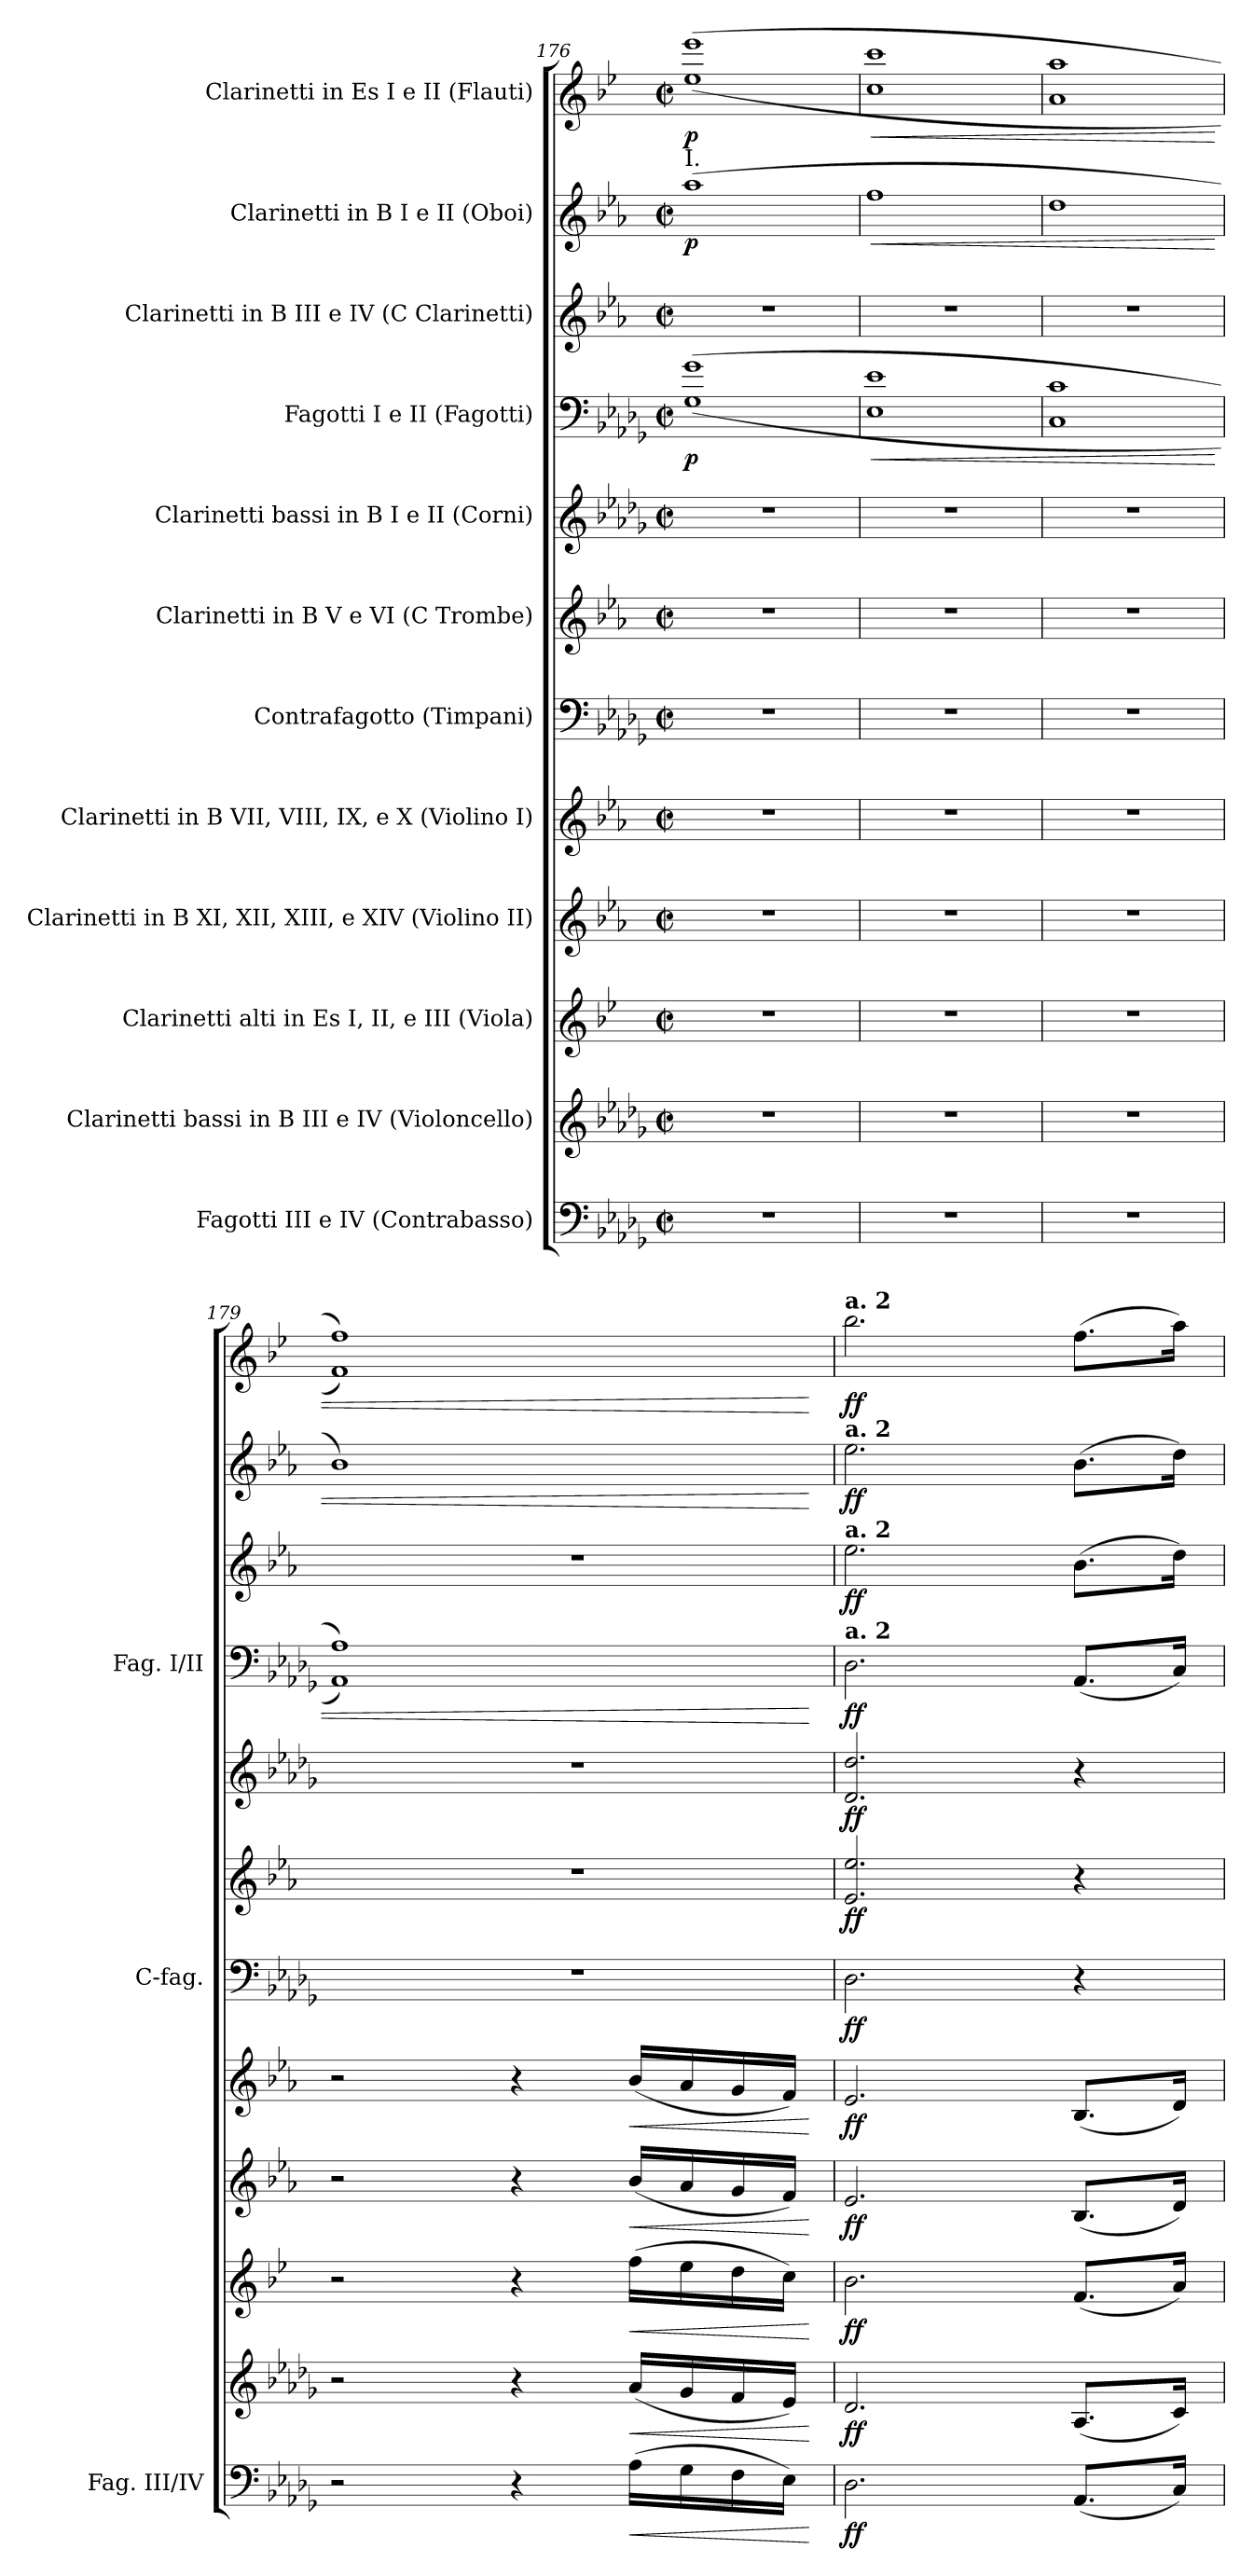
**kern	**dynam	**kern	**dynam	**kern	**dynam	**kern	**dynam	**kern	**dynam	**kern	**dynam	**kern	**dynam	**kern	**dynam	**kern	**dynam	**kern	**dynam	**kern	**dynam	**kern	**dynam
*part12	*part12	*part11	*part11	*part10	*part10	*part9	*part9	*part8	*part8	*part7	*part7	*part6	*part6	*part5	*part5	*part4	*part4	*part3	*part3	*part2	*part2	*part1	*part1
*staff12	*staff12	*staff11	*staff11	*staff10	*staff10	*staff9	*staff9	*staff8	*staff8	*staff7	*staff7	*staff6	*staff6	*staff5	*staff5	*staff4	*staff4	*staff3	*staff3	*staff2	*staff2	*staff1	*staff1
*I"Fagotti III e IV (Contrabasso)	*	*I"Clarinetti bassi in B III e IV (Violoncello)	*	*I"Clarinetti alti in Es I, II, e III (Viola)	*	*I"Clarinetti in B XI, XII, XIII, e XIV (Violino II)	*	*I"Clarinetti in B VII, VIII, IX, e X (Violino I)	*	*I"Contrafagotto (Timpani)	*	*I"Clarinetti in B V e VI (C Trombe)	*	*I"Clarinetti bassi in B I e II (Corni)	*	*I"Fagotti I e II (Fagotti)	*	*I"Clarinetti in B III e IV (C Clarinetti)	*	*I"Clarinetti in B I e II (Oboi)	*	*I"Clarinetti in Es I e II (Flauti)	*
*I'Fag. III/IV	*	*	*	*	*	*	*	*	*	*I'C-fag.	*	*	*	*	*	*I'Fag. I/II	*	*	*	*	*	*	*
*clefF4	*	*clefG2	*	*clefG2	*	*clefG2	*	*clefG2	*	*clefF4	*	*clefG2	*	*clefG2	*	*clefF4	*	*clefG2	*	*clefG2	*	*clefG2	*
*	*	*ITrd8c14	*	*ITrd5c9	*	*ITrd1c2	*	*ITrd1c2	*	*ITrd7c12	*	*ITrd1c2	*	*ITrd8c14	*	*	*	*ITrd1c2	*	*ITrd1c2	*	*ITrd-2c-3	*
*k[b-e-a-d-g-]	*	*k[b-e-a-d-g-]	*	*k[b-e-a-d-g-]	*	*k[b-e-a-d-g-]	*	*k[b-e-a-d-g-]	*	*k[b-e-a-d-g-]	*	*k[b-e-a-d-g-]	*	*k[b-e-a-d-g-]	*	*k[b-e-a-d-g-]	*	*k[b-e-a-d-g-]	*	*k[b-e-a-d-g-]	*	*k[b-e-a-d-g-]	*
*M2/2	*	*M2/2	*	*M2/2	*	*M2/2	*	*M2/2	*	*M2/2	*	*M2/2	*	*M2/2	*	*M2/2	*	*M2/2	*	*M2/2	*	*M2/2	*
*met(c|)	*	*met(c|)	*	*met(c|)	*	*met(c|)	*	*met(c|)	*	*met(c|)	*	*met(c|)	*	*met(c|)	*	*met(c|)	*	*met(c|)	*	*met(c|)	*	*met(c|)	*
=176	=176	=176	=176	=176	=176	=176	=176	=176	=176	=176	=176	=176	=176	=176	=176	=176	=176	=176	=176	=176	=176	=176	=176
!	!	!	!	!	!	!	!	!	!	!	!	!	!	!	!	!	!	!	!	!LO:TX:a:t=I.	!	!	!
!	!	!	!	!	!	!	!	!	!	!	!	!	!	!	!	!	!LO:DY:b	!	!	!	!LO:DY:b	!	!LO:DY:b
1r	.	1r	.	1r	.	1r	.	1r	.	1r	.	1r	.	1r	.	(>(<1G- 1g-	p	1r	.	(>1gg-	p	(>(<1gg- 1ggg-	p
=177	=177	=177	=177	=177	=177	=177	=177	=177	=177	=177	=177	=177	=177	=177	=177	=177	=177	=177	=177	=177	=177	=177	=177
!	!	!	!	!	!	!	!	!	!	!	!	!	!	!	!	!	!LO:HP:b	!	!	!	!LO:HP:b	!	!LO:HP:b
1r	.	1r	.	1r	.	1r	.	1r	.	1r	.	1r	.	1r	.	1E- 1e-	<	1r	.	1ee-	<	1ee- 1eee-	<
=178	=178	=178	=178	=178	=178	=178	=178	=178	=178	=178	=178	=178	=178	=178	=178	=178	=178	=178	=178	=178	=178	=178	=178
1r	.	1r	.	1r	.	1r	.	1r	.	1r	.	1r	.	1r	.	1C 1c	.	1r	.	1cc	.	1cc 1ccc	.
!!LO:PB:g=z
=179	=179	=179	=179	=179	=179	=179	=179	=179	=179	=179	=179	=179	=179	=179	=179	=179	=179	=179	=179	=179	=179	=179	=179
2r	.	2r	.	2r	.	2r	.	2r	.	1r	.	1r	.	1r	.	1AA- 1A-))	.	1r	.	1a-)	.	1a- 1aa-))	.
4r	.	4r	.	4r	.	4r	.	4r	.	.	.	.	.	.	.	.	.	.	.	.	.	.	.
!	!LO:HP:b	!	!LO:HP:b	!	!LO:HP:b	!	!LO:HP:b	!	!LO:HP:b	!	!	!	!	!	!	!	!	!	!	!	!	!	!
(>16A-\LL	<	(<16A-/LL	<	(>16a-\LL	<	(<16a-/LL	<	(<16a-/LL	<	.	.	.	.	.	.	.	.	.	.	.	.	.	.
16G-\	.	16G-/	.	16g-\	.	16g-/	.	16g-/	.	.	.	.	.	.	.	.	.	.	.	.	.	.	.
16F\	.	16F/	.	16f\	.	16f/	.	16f/	.	.	.	.	.	.	.	.	.	.	.	.	.	.	.
16E-\JJ)	.	16E-/JJ)	.	16e-\JJ)	.	16e-/JJ)	.	16e-/JJ)	.	.	.	.	.	.	.	.	.	.	.	.	.	.	.
.	[	.	[	.	[	.	[	.	[	.	.	.	.	.	.	.	[	.	.	.	[	.	[
=180	=180	=180	=180	=180	=180	=180	=180	=180	=180	=180	=180	=180	=180	=180	=180	=180	=180	=180	=180	=180	=180	=180	=180
!	!	!	!	!	!	!	!	!	!	!	!	!	!	!	!	!	!	!	!	!	!	!LO:TX:a:B:t=a. 2	!
!	!	!	!	!	!	!	!	!	!	!	!	!	!	!	!	!	!	!	!	!LO:TX:a:B:t=a. 2	!	!	!
!	!	!	!	!	!	!	!	!	!	!	!	!	!	!	!	!	!	!LO:TX:a:B:t=a. 2	!	!	!	!	!
!	!	!	!	!	!	!	!	!	!	!	!	!	!	!	!	!LO:TX:a:B:t=a. 2	!	!	!	!	!	!	!
!	!LO:DY:b	!	!LO:DY:b	!	!LO:DY:b	!	!LO:DY:b	!	!LO:DY:b	!	!LO:DY:b	!	!LO:DY:b	!	!LO:DY:b	!	!LO:DY:b	!	!LO:DY:b	!	!LO:DY:b	!	!LO:DY:b
2.D-\	ff	2.D-/	ff	2.d-\	ff	2.d-/	ff	2.d-/	ff	2.DD-\	ff	2.d-/ 2.dd-/	ff	2.D-/ 2.d-/	ff	2.D-\	ff	2.dd-\	ff	2.dd-\	ff	2.ddd-\	ff
(<8.AA-/L	.	(<8.AA-/L	.	(<8.A-/L	.	(<8.A-/L	.	(<8.A-/L	.	4r	.	4r	.	4r	.	(<8.AA-/L	.	(>8.a-\L	.	(>8.a-\L	.	(>8.aa-\L	.
16C/Jk)	.	16C/Jk)	.	16c/Jk)	.	16c/Jk)	.	16c/Jk)	.	.	.	.	.	.	.	16C/Jk)	.	16cc\Jk)	.	16cc\Jk)	.	16ccc\Jk)	.
=	=	=	=	=	=	=	=	=	=	=	=	=	=	=	=	=	=	=	=	=	=	=	=
*-	*-	*-	*-	*-	*-	*-	*-	*-	*-	*-	*-	*-	*-	*-	*-	*-	*-	*-	*-	*-	*-	*-	*-
